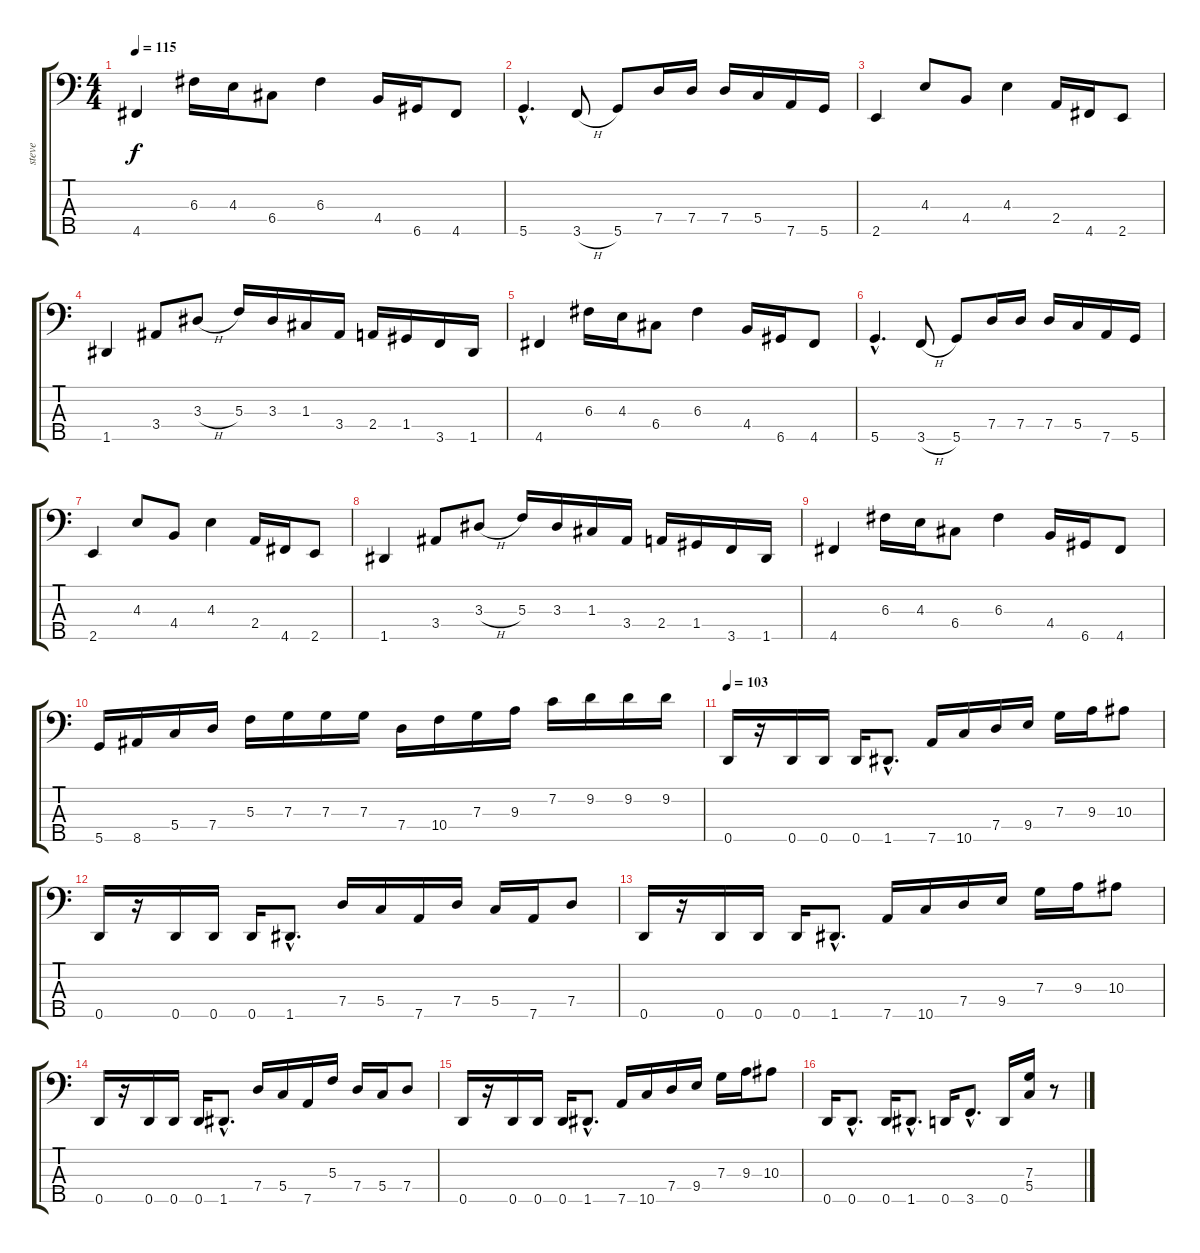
\track ("steve" "steve") {instrument electricbassfinger}
\staff {score tabs}
\tuning (Bb2 F2 C2 G1 D1) {hide}
\ts (4 4)
\tempo 115
\clef f4
\ks c
4.5.4{dy f} 6.3.16 4.3.16 6.4.8 6.3.4 4.4.16 6.5.16 4.5.8 |
5.5{hac}.4{d} 3.5{h}.8 5.5.8 7.4.16 7.4.16 7.4.16 5.4.16 7.5.16 5.5.16 |
2.5.4 4.3.8 4.4.8 4.3.4 2.4.16 4.5.16 2.5.8 |
1.5.4 3.4.8 3.3{h}.8 5.3.16 3.3.16 1.3.16 3.4.16 2.4.16 1.4.16 3.5.16 1.5.16 |
4.5.4 6.3.16 4.3.16 6.4.8 6.3.4 4.4.16 6.5.16 4.5.8 |
5.5{hac}.4{d} 3.5{h}.8 5.5.8 7.4.16 7.4.16 7.4.16 5.4.16 7.5.16 5.5.16 |
2.5.4 4.3.8 4.4.8 4.3.4 2.4.16 4.5.16 2.5.8 |
1.5.4 3.4.8 3.3{h}.8 5.3.16 3.3.16 1.3.16 3.4.16 2.4.16 1.4.16 3.5.16 1.5.16 |
4.5.4 6.3.16 4.3.16 6.4.8 6.3.4 4.4.16 6.5.16 4.5.8 |
5.5.16 8.5.16 5.4.16 7.4.16 5.3.16 7.3.16 7.3.16 7.3.16 7.4.16 10.4.16 7.3.16 9.3.16 7.2.16 9.2.16 9.2.16 9.2.16 |
\tempo 103
0.5.16 r.16 0.5.16 0.5.16 0.5.16 1.5{hac}.8{d} 7.5.16 10.5.16 7.4.16 9.4.16 7.3.16 9.3.16 10.3.8 |
0.5.16 r.16 0.5.16 0.5.16 0.5.16 1.5{hac}.8{d} 7.4.16 5.4.16 7.5.16 7.4.16 5.4.16 7.5.16 7.4.8 |
0.5.16 r.16 0.5.16 0.5.16 0.5.16 1.5{hac}.8{d} 7.5.16 10.5.16 7.4.16 9.4.16 7.3.16 9.3.16 10.3.8 |
0.5.16 r.16 0.5.16 0.5.16 0.5.16 1.5{hac}.8{d} 7.4.16 5.4.16 7.5.16 5.3.16 7.4.16 5.4.16 7.4.8 |
0.5.16 r.16 0.5.16 0.5.16 0.5.16 1.5{hac}.8{d} 7.5.16 10.5.16 7.4.16 9.4.16 7.3.16 9.3.16 10.3.8 |
0.5.16 0.5{hac}.8{d} 0.5.16 1.5{hac}.8{d} 0.5.16 3.5{hac}.8{d} 0.5.16 (7.3 5.4).16 r.8
